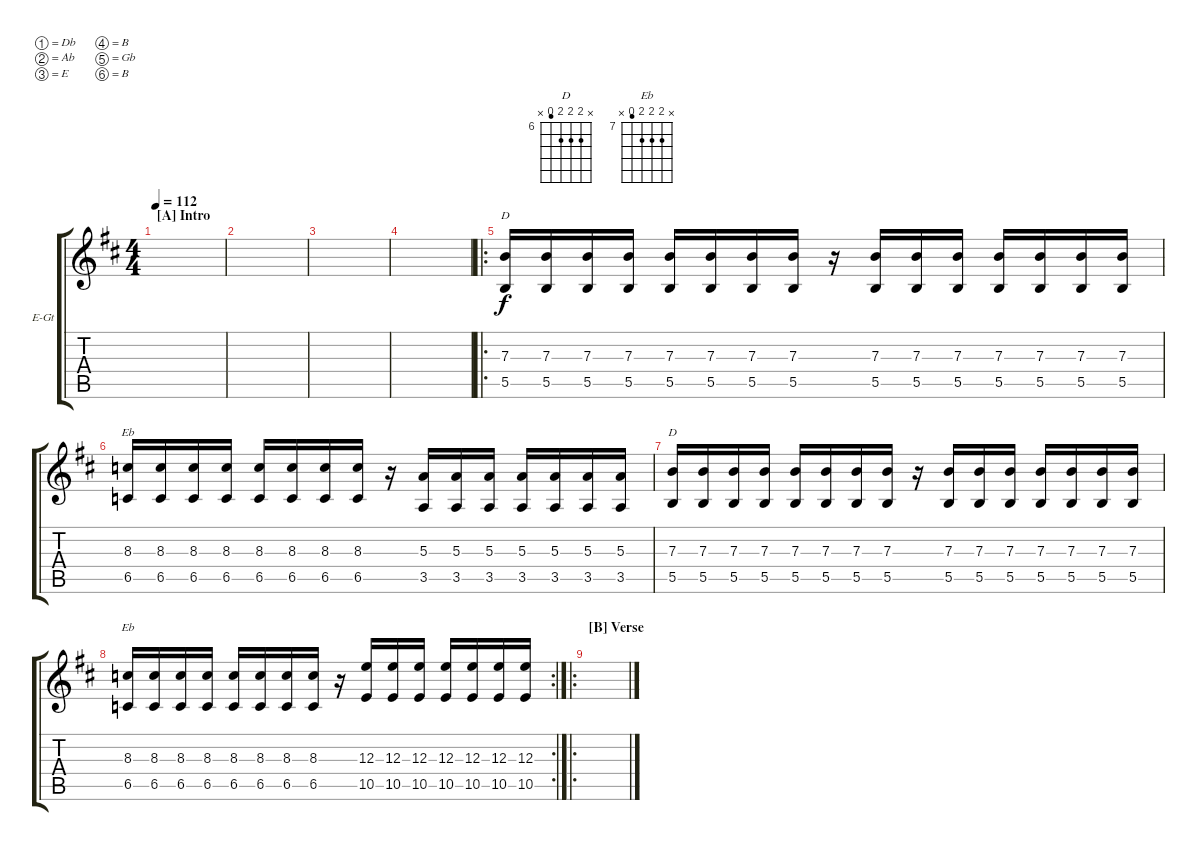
\bracketExtendMode groupsimilarinstruments
\firstSystemTrackNameOrientation horizontal
\otherSystemsTrackNameOrientation horizontal
\track ("Gtr 2" "E-Gt") {instrument acousticgrandpiano}
\staff {score tabs}
\tuning (Db4 Ab3 E3 B2 Gb2 B1)
\displaytranspose 12
\chord ("D" x 7 7 7 5 x) {firstfret 6}
\chord ("Eb" x 8 8 8 6 x) {firstfret 7}
\ts (4 4)
\section ("A" "Intro")
\tempo 112
\clef g2
\ks d
|
|
|
|
\ro
(7.3 5.5).16{ch "D"} (7.3 5.5).16 (7.3 5.5).16 (7.3 5.5).16 (7.3 5.5).16 (7.3 5.5).16 (7.3 5.5).16 (7.3 5.5).16 r.16 (7.3 5.5).16 (7.3 5.5).16 (7.3 5.5).16 (7.3 5.5).16 (7.3 5.5).16 (7.3 5.5).16 (7.3 5.5).16 |
(8.3 6.5).16{ch "Eb"} (8.3 6.5).16 (8.3 6.5).16 (8.3 6.5).16 (8.3 6.5).16 (8.3 6.5).16 (8.3 6.5).16 (8.3 6.5).16 r.16 (5.3 3.5).16 (5.3 3.5).16 (5.3 3.5).16 (5.3 3.5).16 (5.3 3.5).16 (5.3 3.5).16 (5.3 3.5).16 |
(7.3 5.5).16{ch "D"} (7.3 5.5).16 (7.3 5.5).16 (7.3 5.5).16 (7.3 5.5).16 (7.3 5.5).16 (7.3 5.5).16 (7.3 5.5).16 r.16 (7.3 5.5).16 (7.3 5.5).16 (7.3 5.5).16 (7.3 5.5).16 (7.3 5.5).16 (7.3 5.5).16 (7.3 5.5).16 |
\rc 2
(8.3 6.5).16{ch "Eb"} (8.3 6.5).16 (8.3 6.5).16 (8.3 6.5).16 (8.3 6.5).16 (8.3 6.5).16 (8.3 6.5).16 (8.3 6.5).16 r.16 (12.3 10.5).16 (12.3 10.5).16 (12.3 10.5).16 (12.3 10.5).16 (12.3 10.5).16 (12.3 10.5).16 (12.3 10.5).16 |
\ro
\section ("B" "Verse")
